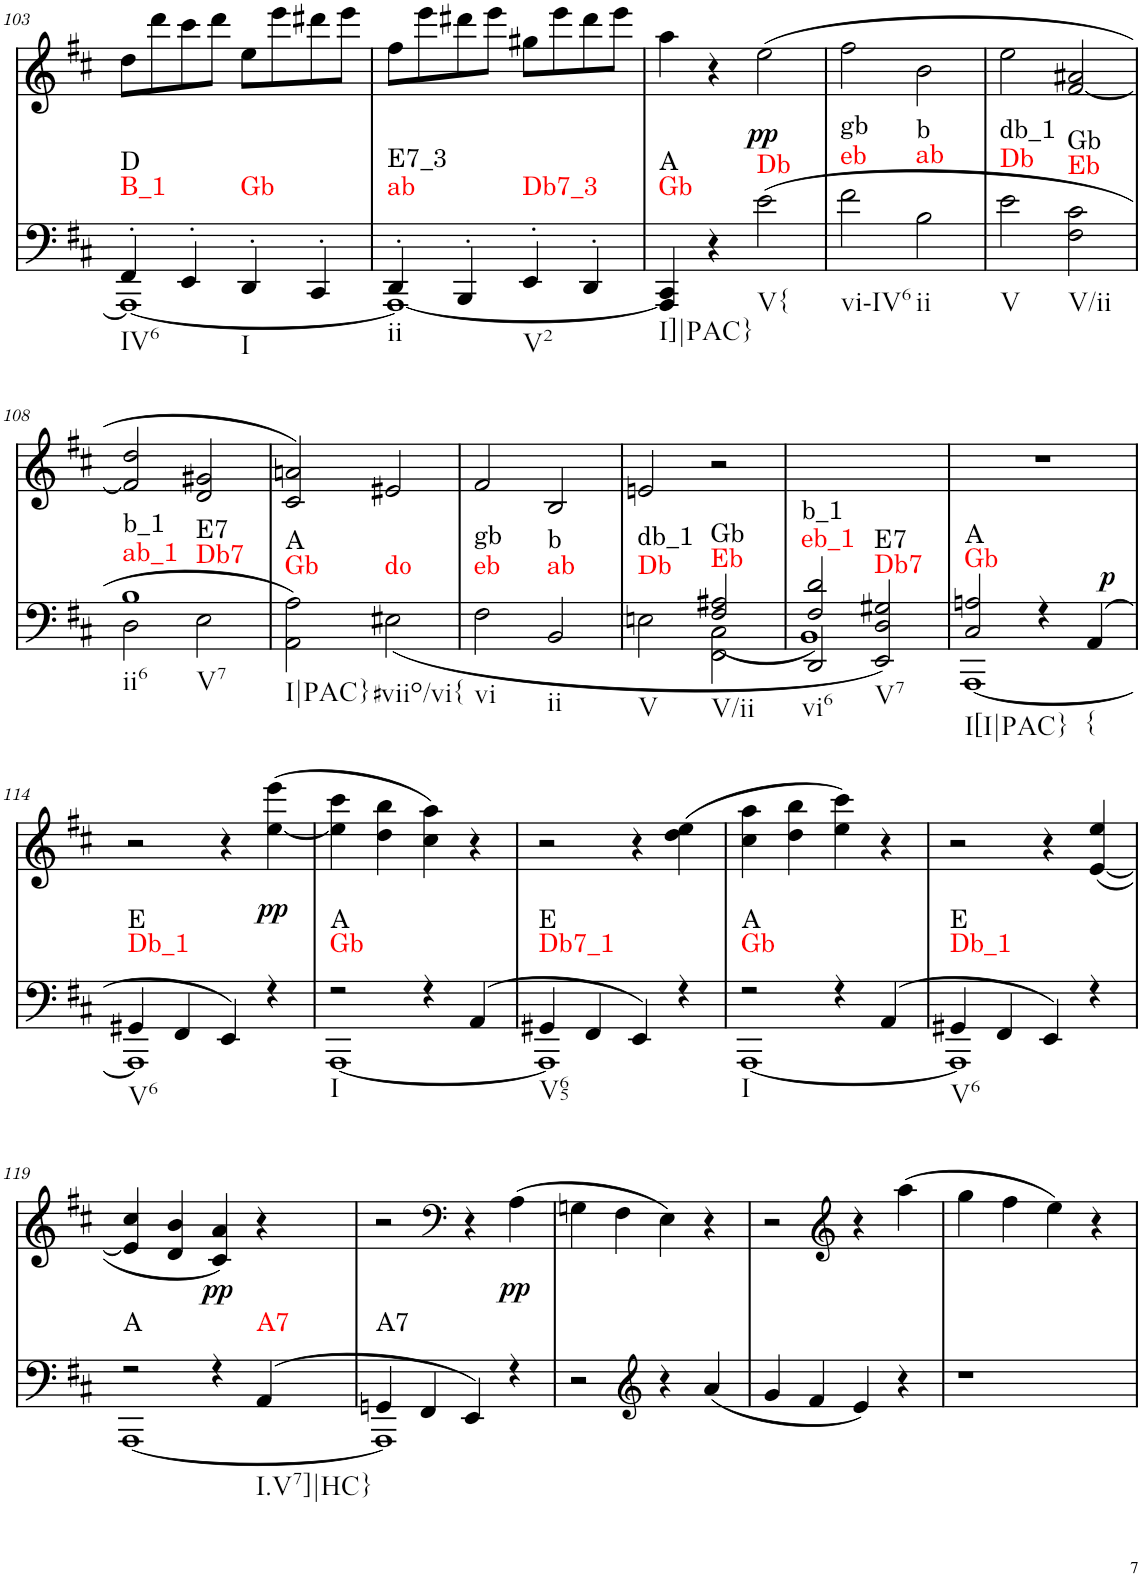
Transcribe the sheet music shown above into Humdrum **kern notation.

**kern	**dynam	**harte	**kern	**text	**dynam
*part2	*part2	*part2	*part1	*part1	*part1
*staff2	*staff2	*	*staff1	*staff1	*staff1
*I"piano	*	*	*I"piano	*	*
*I'Pno	*	*	*I'Pno	*	*
!!LO:PB:g=z
*clefF4	*	*	*clefG2	*	*
*k[f#c#]	*	*	*k[f#c#]	*	*
*D:	*	*	*D:	*	*
*M4/4	*	*	*M4/4	*	*
=103	=103	=103	=103	=103	=103
*^	*	*	*	*	*
!	!	!	!LO:H:n=1:kt=B_1	!	!	!
!	!	!	!LO:H:n=2:kt=D	!	!	!
4FF#'/	1AAA_	.	N N	8dd\L	.	.
.	.	.	.	8ddd\	.	.
4EE'/	.	.	.	8ccc#\	.	.
.	.	.	.	8ddd\J	.	.
!	!	!	!LO:H:kt=Gb	!	!	!
4DD'/	.	.	N	8ee\L	.	.
.	.	.	.	8eee\	.	.
4CC#'/	.	.	.	8ddd#X\	.	.
.	.	.	.	8eee\J	.	.
=104	=104	=104	=104	=104	=104	=104
!	!	!	!LO:H:n=1:kt=ab	!	!	!
!	!	!	!LO:H:n=2:kt=E7_3	!	!	!
4DD'/	1AAA_	.	N N	8ff#\L	.	.
.	.	.	.	8eee\	.	.
4BBB'/	.	.	.	8ddd#X\	.	.
.	.	.	.	8eee\J	.	.
!	!	!	!LO:H:kt=Db7_3	!	!	!
4EE'/	.	.	N	8gg#X\L	.	.
.	.	.	.	8eee\	.	.
4DD'/	.	.	.	8ddd#\	.	.
.	.	.	.	8eee\J	.	.
*v	*v	*	*	*	*	*
=105	=105	=105	=105	=105	=105
!	!	!LO:H:n=1:kt=Gb	!	!	!
!	!	!LO:H:n=2:kt=A	!	!	!
4AAA/] 4CC#/	.	N N	4aa\	.	.
4r	.	.	4r	.	.
!	!	!LO:H:kt=Db	!	!LO:LY:b	!LO:DY:b
(2e\	.	N	(2ee\	pp	pp
=106	=106	=106	=106	=106	=106
!	!	!LO:H:n=1:kt=eb	!	!	!
!	!	!LO:H:n=2:kt=gb	!	!	!
2f#\	.	N N	2ff#\	.	.
!	!	!LO:H:n=1:kt=ab	!	!	!
!	!	!LO:H:n=2:kt=b	!	!	!
2B\	.	N N	2b\	.	.
=107	=107	=107	=107	=107	=107
!	!	!LO:H:n=1:kt=Db	!	!	!
!	!	!LO:H:n=2:kt=db_1	!	!	!
2e\	.	N N	2ee\	.	.
!	!	!LO:H:n=1:kt=Eb	!	!	!
!	!	!LO:H:n=2:kt=Gb	!	!	!
2F#\ 2c#\	.	N N	[2f#/ 2a#X/	.	.
!!LO:LB:g=z
=108	=108	=108	=108	=108	=108
*^	*	*	*	*	*
!	!	!	!LO:H:n=1:kt=ab_1	!	!	!
!	!	!	!LO:H:n=2:kt=b_1	!	!	!
!	!	!	!LO:H:n=3:kt=Db7	!	!	!
!	!	!	!LO:H:n=4:kt=E7	!	!	!
1B	2D\	.	N N N N	2f#/] 2dd/	.	.
.	2E\	.	.	2d/ 2g#X/	.	.
=109	=109	=109	=109	=109	=109	=109
!	!	!	!LO:H:n=1:kt=Gb	!	!	!
!	!	!	!LO:H:n=2:kt=A	!	!	!
*v	*v	*	*	*	*	*
2AA\ 2A\)	.	N N	2c#/ 2an/)	.	.
!	!	!LO:H:kt=do	!	!	!
(<2E#X\	.	N	2e#X/	.	.
=110	=110	=110	=110	=110	=110
!	!	!LO:H:n=1:kt=eb	!	!	!
!	!	!LO:H:n=2:kt=gb	!	!	!
2F#\	.	N N	2f#/	.	.
!	!	!LO:H:n=1:kt=ab	!	!	!
!	!	!LO:H:n=2:kt=b	!	!	!
2BB/	.	N N	2B/	.	.
=111	=111	=111	=111	=111	=111
*^	*	*	*	*	*
!	!	!	!LO:H:n=1:kt=Db	!	!	!
!	!	!	!LO:H:n=2:kt=db_1	!	!	!
2En\	2ryy	.	N N	2en/	.	.
!	!	!	!LO:H:n=1:kt=Eb	!	!	!
!	!	!	!LO:H:n=2:kt=Gb	!	!	!
2FF#\ 2C#\	(2F#/ 2A#X/	.	N N	2r	.	.
=112	=112	=112	=112	=112	=112	=112
*	*^	*	*	*	*	*
!	!	!	!	!LO:H:n=1:kt=eb_1	!	!	!
!	!	!	!	!LO:H:n=2:kt=b_1	!	!	!
2F#/ 2d/)	1BB	2DD/	.	N N	1ryy	.	.
!	!	!	!	!LO:H:n=1:kt=Db7	!	!	!
!	!	!	!	!LO:H:n=2:kt=E7	!	!	!
2D/ 2G#X/	.	2EE/)	.	N N	.	.	.
=113	=113	=113	=113	=113	=113	=113	=113
!	!	!	!	!LO:H:n=1:kt=Gb	!	!	!
!	!	!	!	!LO:H:n=2:kt=A	!	!	!
*	*v	*v	*	*	*	*	*
2C#/ 2An/	[1AAA	.	N N	1r	.	.
4r	.	.	.	.	.	.
!	!	!LO:DY:a	!LO:H:kt={	!	!	!
(4AA/	.	p	N	.	.	.
!!LO:LB:g=z
=114	=114	=114	=114	=114	=114	=114
!	!	!	!LO:H:n=1:kt=Db_1	!	!	!
!	!	!	!LO:H:n=2:kt=E	!	!	!
4GG#X/	1AAA]	.	N N	2r	.	.
4FF#/	.	.	.	.	.	.
4EE/)	.	.	.	4r	.	.
!	!	!	!	!	!LO:LY:b	!LO:DY:b
4r	.	.	.	([4ee\ 4eee\	pp	pp
=115	=115	=115	=115	=115	=115	=115
!	!	!	!LO:H:n=1:kt=Gb	!	!	!
!	!	!	!LO:H:n=2:kt=A	!	!	!
2r	[1AAA	.	N N	4ee\] 4ccc#\	.	.
.	.	.	.	4dd\ 4bb\	.	.
4r	.	.	.	4cc#\ 4aa\)	.	.
(4AA/	.	.	.	4r	.	.
=116	=116	=116	=116	=116	=116	=116
!	!	!	!LO:H:n=1:kt=Db7_1	!	!	!
!	!	!	!LO:H:n=2:kt=E	!	!	!
4GG#X/	1AAA]	.	N N	2r	.	.
4FF#/	.	.	.	.	.	.
4EE/)	.	.	.	4r	.	.
4r	.	.	.	(4dd\ 4ee\	.	.
=117	=117	=117	=117	=117	=117	=117
!	!	!	!LO:H:n=1:kt=Gb	!	!	!
!	!	!	!LO:H:n=2:kt=A	!	!	!
2r	[1AAA	.	N N	4cc#\ 4aa\	.	.
.	.	.	.	4dd\ 4bb\	.	.
4r	.	.	.	4ee\ 4ccc#\)	.	.
(4AA/	.	.	.	4r	.	.
=118	=118	=118	=118	=118	=118	=118
!	!	!	!LO:H:n=1:kt=Db_1	!	!	!
!	!	!	!LO:H:n=2:kt=E	!	!	!
4GG#X/	1AAA]	.	N N	2r	.	.
4FF#/	.	.	.	.	.	.
4EE/)	.	.	.	4r	.	.
4r	.	.	.	([4e/ 4ee/	.	.
!!LO:LB:g=z
=119	=119	=119	=119	=119	=119	=119
!	!	!	!LO:H:kt=A	!	!	!
2r	[1AAA	.	N	4e/] 4cc#/	.	.
.	.	.	.	4d/ 4b/	.	.
!	!	!	!	!	!	!LO:DY:b
4r	.	.	.	4c#/ 4a/)	.	pp
!	!	!	!LO:H:kt=A7	!	!	!
(4AA/	.	.	N	4r	.	.
=120	=120	=120	=120	=120	=120	=120
!	!	!	!LO:H:kt=A7	!	!	!
4GGn/	1AAA]	.	N	2r	.	.
4FF#/	.	.	.	.	.	.
*	*	*	*	*clefF4	*	*
4EE/)	.	.	.	4r	.	.
!	!	!	!	!	!LO:LY:b	!LO:DY:b
4r	.	.	.	(4A\	pp	pp
*v	*v	*	*	*	*	*
=121	=121	=121	=121	=121	=121
2r	.	.	4Gn\	.	.
.	.	.	4F#\	.	.
*clefG2	*	*	*	*	*
4r	.	.	4E\)	.	.
(4a/	.	.	4r	.	.
=122	=122	=122	=122	=122	=122
4g/	.	.	2r	.	.
4f#/	.	.	.	.	.
*	*	*	*clefG2	*	*
4e/)	.	.	4r	.	.
4r	.	.	(4aa\	.	.
=123	=123	=123	=123	=123	=123
1r	.	.	4gg\	.	.
.	.	.	4ff#\	.	.
.	.	.	4ee\)	.	.
.	.	.	4r	.	.
=	=	=	=	=	=
*-	*-	*-	*-	*-	*-
